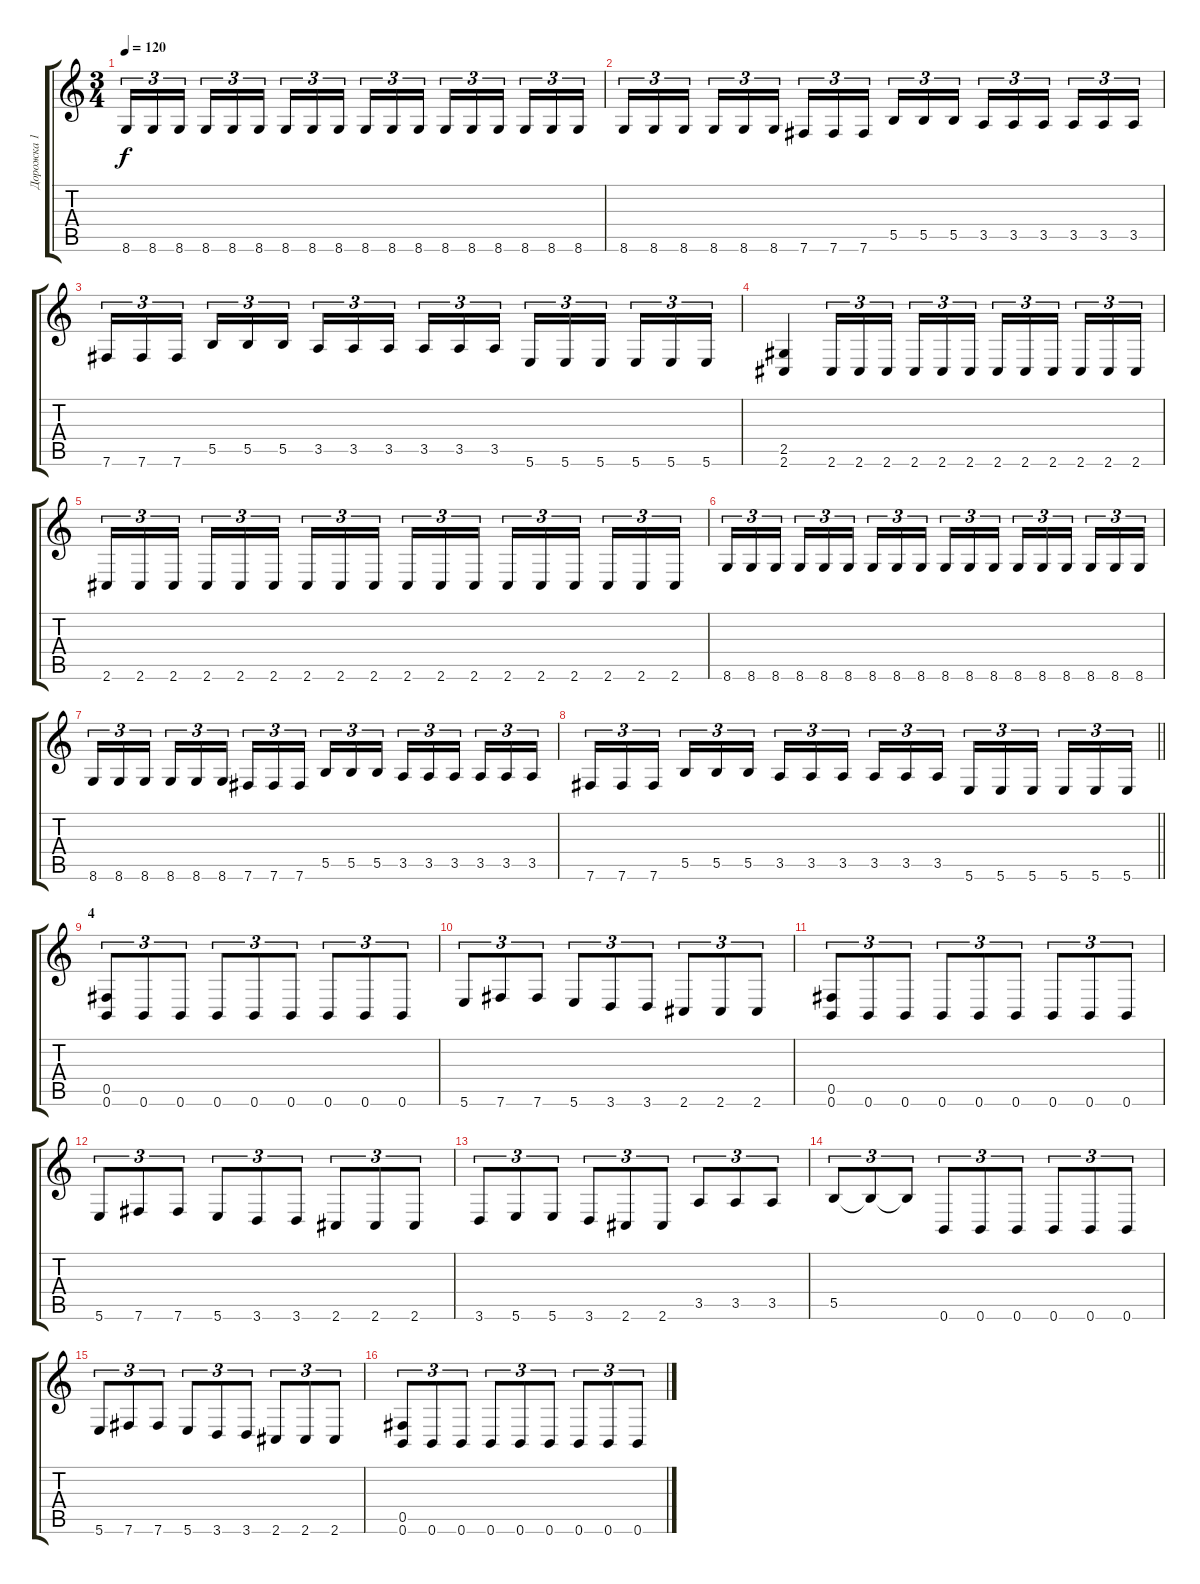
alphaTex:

\track ("Дорожка 1" "Дорожка 1") {instrument distortionguitar}
\staff {score tabs}
\tuning (Db4 Ab3 E3 B2 Gb2 B1) {hide}
\ts (3 4)
\tempo 120
\clef g2
\ks c
8.6.16{tu (3 2) dy f} 8.6.16{tu (3 2)} 8.6.16{tu (3 2) beam splitsecondary} 8.6.16{tu (3 2)} 8.6.16{tu (3 2)} 8.6.16{tu (3 2)} 8.6.16{tu (3 2)} 8.6.16{tu (3 2)} 8.6.16{tu (3 2) beam splitsecondary} 8.6.16{tu (3 2)} 8.6.16{tu (3 2)} 8.6.16{tu (3 2)} 8.6.16{tu (3 2)} 8.6.16{tu (3 2)} 8.6.16{tu (3 2) beam splitsecondary} 8.6.16{tu (3 2)} 8.6.16{tu (3 2)} 8.6.16{tu (3 2)} |
8.6.16{tu (3 2)} 8.6.16{tu (3 2)} 8.6.16{tu (3 2) beam splitsecondary} 8.6.16{tu (3 2)} 8.6.16{tu (3 2)} 8.6.16{tu (3 2)} 7.6.16{tu (3 2)} 7.6.16{tu (3 2)} 7.6.16{tu (3 2) beam splitsecondary} 5.5.16{tu (3 2)} 5.5.16{tu (3 2)} 5.5.16{tu (3 2)} 3.5.16{tu (3 2)} 3.5.16{tu (3 2)} 3.5.16{tu (3 2) beam splitsecondary} 3.5.16{tu (3 2)} 3.5.16{tu (3 2)} 3.5.16{tu (3 2)} |
7.6.16{tu (3 2)} 7.6.16{tu (3 2)} 7.6.16{tu (3 2) beam splitsecondary} 5.5.16{tu (3 2)} 5.5.16{tu (3 2)} 5.5.16{tu (3 2)} 3.5.16{tu (3 2)} 3.5.16{tu (3 2)} 3.5.16{tu (3 2) beam splitsecondary} 3.5.16{tu (3 2)} 3.5.16{tu (3 2)} 3.5.16{tu (3 2)} 5.6.16{tu (3 2)} 5.6.16{tu (3 2)} 5.6.16{tu (3 2) beam splitsecondary} 5.6.16{tu (3 2)} 5.6.16{tu (3 2)} 5.6.16{tu (3 2)} |
(2.5 2.6).4 2.6.16{tu (3 2)} 2.6.16{tu (3 2)} 2.6.16{tu (3 2) beam splitsecondary} 2.6.16{tu (3 2)} 2.6.16{tu (3 2)} 2.6.16{tu (3 2)} 2.6.16{tu (3 2)} 2.6.16{tu (3 2)} 2.6.16{tu (3 2) beam splitsecondary} 2.6.16{tu (3 2)} 2.6.16{tu (3 2)} 2.6.16{tu (3 2)} |
2.6.16{tu (3 2)} 2.6.16{tu (3 2)} 2.6.16{tu (3 2) beam splitsecondary} 2.6.16{tu (3 2)} 2.6.16{tu (3 2)} 2.6.16{tu (3 2)} 2.6.16{tu (3 2)} 2.6.16{tu (3 2)} 2.6.16{tu (3 2) beam splitsecondary} 2.6.16{tu (3 2)} 2.6.16{tu (3 2)} 2.6.16{tu (3 2)} 2.6.16{tu (3 2)} 2.6.16{tu (3 2)} 2.6.16{tu (3 2) beam splitsecondary} 2.6.16{tu (3 2)} 2.6.16{tu (3 2)} 2.6.16{tu (3 2)} |
8.6.16{tu (3 2)} 8.6.16{tu (3 2)} 8.6.16{tu (3 2) beam splitsecondary} 8.6.16{tu (3 2)} 8.6.16{tu (3 2)} 8.6.16{tu (3 2)} 8.6.16{tu (3 2)} 8.6.16{tu (3 2)} 8.6.16{tu (3 2) beam splitsecondary} 8.6.16{tu (3 2)} 8.6.16{tu (3 2)} 8.6.16{tu (3 2)} 8.6.16{tu (3 2)} 8.6.16{tu (3 2)} 8.6.16{tu (3 2) beam splitsecondary} 8.6.16{tu (3 2)} 8.6.16{tu (3 2)} 8.6.16{tu (3 2)} |
8.6.16{tu (3 2)} 8.6.16{tu (3 2)} 8.6.16{tu (3 2) beam splitsecondary} 8.6.16{tu (3 2)} 8.6.16{tu (3 2)} 8.6.16{tu (3 2)} 7.6.16{tu (3 2)} 7.6.16{tu (3 2)} 7.6.16{tu (3 2) beam splitsecondary} 5.5.16{tu (3 2)} 5.5.16{tu (3 2)} 5.5.16{tu (3 2)} 3.5.16{tu (3 2)} 3.5.16{tu (3 2)} 3.5.16{tu (3 2) beam splitsecondary} 3.5.16{tu (3 2)} 3.5.16{tu (3 2)} 3.5.16{tu (3 2)} |
\barLineRight lightlight
7.6.16{tu (3 2)} 7.6.16{tu (3 2)} 7.6.16{tu (3 2) beam splitsecondary} 5.5.16{tu (3 2)} 5.5.16{tu (3 2)} 5.5.16{tu (3 2)} 3.5.16{tu (3 2)} 3.5.16{tu (3 2)} 3.5.16{tu (3 2) beam splitsecondary} 3.5.16{tu (3 2)} 3.5.16{tu (3 2)} 3.5.16{tu (3 2)} 5.6.16{tu (3 2)} 5.6.16{tu (3 2)} 5.6.16{tu (3 2) beam splitsecondary} 5.6.16{tu (3 2)} 5.6.16{tu (3 2)} 5.6.16{tu (3 2)} |
\section ("" "4")
(0.5 0.6).8{tu (3 2)} 0.6.8{tu (3 2)} 0.6.8{tu (3 2)} 0.6.8{tu (3 2)} 0.6.8{tu (3 2)} 0.6.8{tu (3 2)} 0.6.8{tu (3 2)} 0.6.8{tu (3 2)} 0.6.8{tu (3 2)} |
5.6.8{tu (3 2)} 7.6.8{tu (3 2)} 7.6.8{tu (3 2)} 5.6.8{tu (3 2)} 3.6.8{tu (3 2)} 3.6.8{tu (3 2)} 2.6.8{tu (3 2)} 2.6.8{tu (3 2)} 2.6.8{tu (3 2)} |
(0.5 0.6).8{tu (3 2)} 0.6.8{tu (3 2)} 0.6.8{tu (3 2)} 0.6.8{tu (3 2)} 0.6.8{tu (3 2)} 0.6.8{tu (3 2)} 0.6.8{tu (3 2)} 0.6.8{tu (3 2)} 0.6.8{tu (3 2)} |
5.6.8{tu (3 2)} 7.6.8{tu (3 2)} 7.6.8{tu (3 2)} 5.6.8{tu (3 2)} 3.6.8{tu (3 2)} 3.6.8{tu (3 2)} 2.6.8{tu (3 2)} 2.6.8{tu (3 2)} 2.6.8{tu (3 2)} |
3.6.8{tu (3 2)} 5.6.8{tu (3 2)} 5.6.8{tu (3 2)} 3.6.8{tu (3 2)} 2.6.8{tu (3 2)} 2.6.8{tu (3 2)} 3.5.8{tu (3 2)} 3.5.8{tu (3 2)} 3.5.8{tu (3 2)} |
5.5.8{tu (3 2)} 5.5{t}.8{tu (3 2)} 5.5{t}.8{tu (3 2)} 0.6.8{tu (3 2)} 0.6.8{tu (3 2)} 0.6.8{tu (3 2)} 0.6.8{tu (3 2)} 0.6.8{tu (3 2)} 0.6.8{tu (3 2)} |
5.6.8{tu (3 2)} 7.6.8{tu (3 2)} 7.6.8{tu (3 2)} 5.6.8{tu (3 2)} 3.6.8{tu (3 2)} 3.6.8{tu (3 2)} 2.6.8{tu (3 2)} 2.6.8{tu (3 2)} 2.6.8{tu (3 2)} |
(0.5 0.6).8{tu (3 2)} 0.6.8{tu (3 2)} 0.6.8{tu (3 2)} 0.6.8{tu (3 2)} 0.6.8{tu (3 2)} 0.6.8{tu (3 2)} 0.6.8{tu (3 2)} 0.6.8{tu (3 2)} 0.6.8{tu (3 2)}
